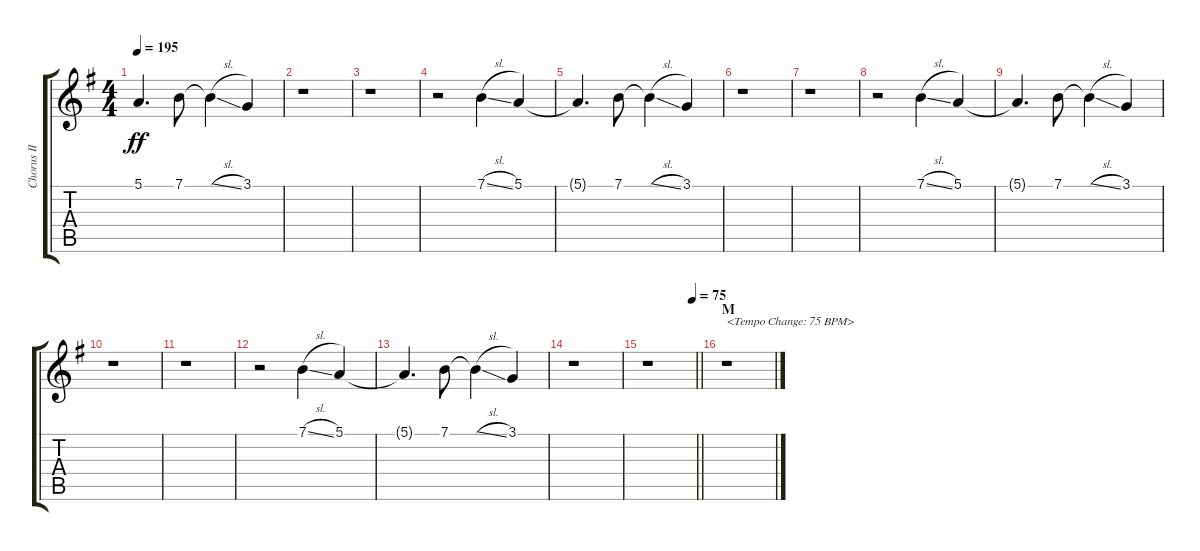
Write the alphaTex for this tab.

\track ("Chorus II" "Chorus II") {instrument voiceoohs}
\staff {score tabs}
\tuning (E4 B3 G3 D3 A2 E2) {hide}
\ts (4 4)
\tempo 195
\clef g2
\ks g
5.1{t}.4{d dy ff} 7.1.8 7.1{sl t}.4 3.1.4 |
r.1 |
r.1 |
r.2 7.1{sl}.4 5.1.4 |
5.1{t}.4{d} 7.1.8 7.1{sl t}.4 3.1.4 |
r.1 |
r.1 |
r.2 7.1{sl}.4 5.1.4 |
5.1{t}.4{d} 7.1.8 7.1{sl t}.4 3.1.4 |
r.1 |
r.1 |
r.2 7.1{sl}.4 5.1.4 |
5.1{t}.4{d} 7.1.8 7.1{sl t}.4 3.1.4 |
r.1 |
\tempo (75 0.9375)
\barLineRight lightlight
r.1 |
\section ("" "M")
r.1{txt "<Tempo Change: 75 BPM>"}
